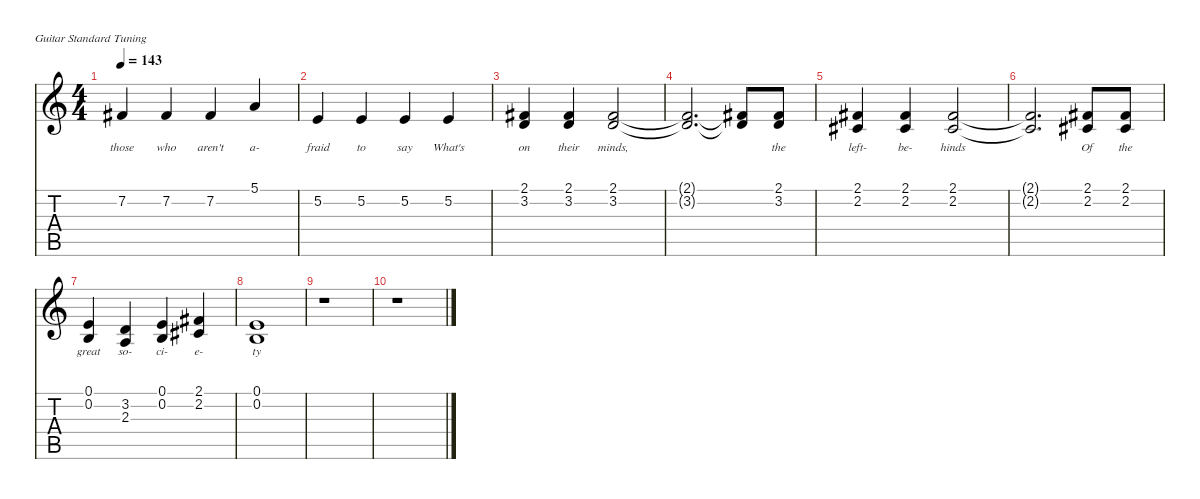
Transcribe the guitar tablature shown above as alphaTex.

\defaultSystemsLayout 4
\hideDynamics
\bracketExtendMode nobrackets
\singleTrackTrackNamePolicy hidden
\multiTrackTrackNamePolicy hidden
\firstSystemTrackNameMode fullname
\firstSystemTrackNameOrientation horizontal
\otherSystemsTrackNameOrientation horizontal
\track ("Vocals" "vib.") {instrument vibraphone}
\staff {score tabs}
\tuning (E4 B3 G3 D3 A2 E2)
\ts (4 4)
\tempo 143
\clef g2
\ks c
7.2{acc #}.4{lyrics (0 "those") lyrics (1 "") lyrics (2 "") lyrics (3 "") lyrics (4 "") dy f beam Up} 7.2{acc #}.4{lyrics (0 "who") lyrics (1 "") lyrics (2 "") lyrics (3 "") lyrics (4 "") beam Up} 7.2{acc #}.4{lyrics (0 "aren't") lyrics (1 "") lyrics (2 "") lyrics (3 "") lyrics (4 "") beam Up} 5.1.4{lyrics (0 "a-") lyrics (1 "") lyrics (2 "") lyrics (3 "") lyrics (4 "") beam Up} |
5.2.4{lyrics (0 "fraid") lyrics (1 "") lyrics (2 "") lyrics (3 "") lyrics (4 "") beam Up} 5.2.4{lyrics (0 "to") lyrics (1 "") lyrics (2 "") lyrics (3 "") lyrics (4 "") beam Up} 5.2.4{lyrics (0 "say") lyrics (1 "") lyrics (2 "") lyrics (3 "") lyrics (4 "") beam Up} 5.2.4{lyrics (0 "What's") lyrics (1 "") lyrics (2 "") lyrics (3 "") lyrics (4 "") beam Up} |
(2.1{acc #} 3.2).4{lyrics (0 "on") lyrics (1 "") lyrics (2 "") lyrics (3 "") lyrics (4 "") beam Up} (2.1{acc #} 3.2).4{lyrics (0 "their") lyrics (1 "") lyrics (2 "") lyrics (3 "") lyrics (4 "") beam Up} (2.1{acc #} 3.2).2{lyrics (0 "minds,") lyrics (1 "") lyrics (2 "") lyrics (3 "") lyrics (4 "") beam Up} |
(2.1{t acc #} 3.2{t}).2{d beam Up} (2.1{t acc #} 3.2{t}).8{beam Up} (2.1{acc #} 3.2).8{lyrics (0 "the") lyrics (1 "") lyrics (2 "") lyrics (3 "") lyrics (4 "") beam Up} |
(2.1{acc #} 2.2{acc #}).4{lyrics (0 "left-") lyrics (1 "") lyrics (2 "") lyrics (3 "") lyrics (4 "") beam Up} (2.1{acc #} 2.2{acc #}).4{lyrics (0 "be-") lyrics (1 "") lyrics (2 "") lyrics (3 "") lyrics (4 "") beam Up} (2.1{acc #} 2.2{acc #}).2{lyrics (0 "hinds") lyrics (1 "") lyrics (2 "") lyrics (3 "") lyrics (4 "") beam Up} |
(2.1{t acc #} 2.2{t acc #}).2{d beam Up} (2.1{acc #} 2.2{acc #}).8{lyrics (0 "Of") lyrics (1 "") lyrics (2 "") lyrics (3 "") lyrics (4 "") beam Up} (2.1{acc #} 2.2{acc #}).8{lyrics (0 "the") lyrics (1 "") lyrics (2 "") lyrics (3 "") lyrics (4 "") beam Up} |
(0.1 0.2).4{lyrics (0 "great") lyrics (1 "") lyrics (2 "") lyrics (3 "") lyrics (4 "") beam Up} (3.2 2.3).4{lyrics (0 "so-") lyrics (1 "") lyrics (2 "") lyrics (3 "") lyrics (4 "") beam Up} (0.1 0.2).4{lyrics (0 "ci-") lyrics (1 "") lyrics (2 "") lyrics (3 "") lyrics (4 "") beam Up} (2.1{acc #} 2.2{acc #}).4{lyrics (0 "e-") lyrics (1 "") lyrics (2 "") lyrics (3 "") lyrics (4 "") beam Up} |
(0.1 0.2).1{lyrics (0 "ty") lyrics (1 "") lyrics (2 "") lyrics (3 "") lyrics (4 "") beam Up} |
r.1{beam Down} |
r.1{beam Down}
